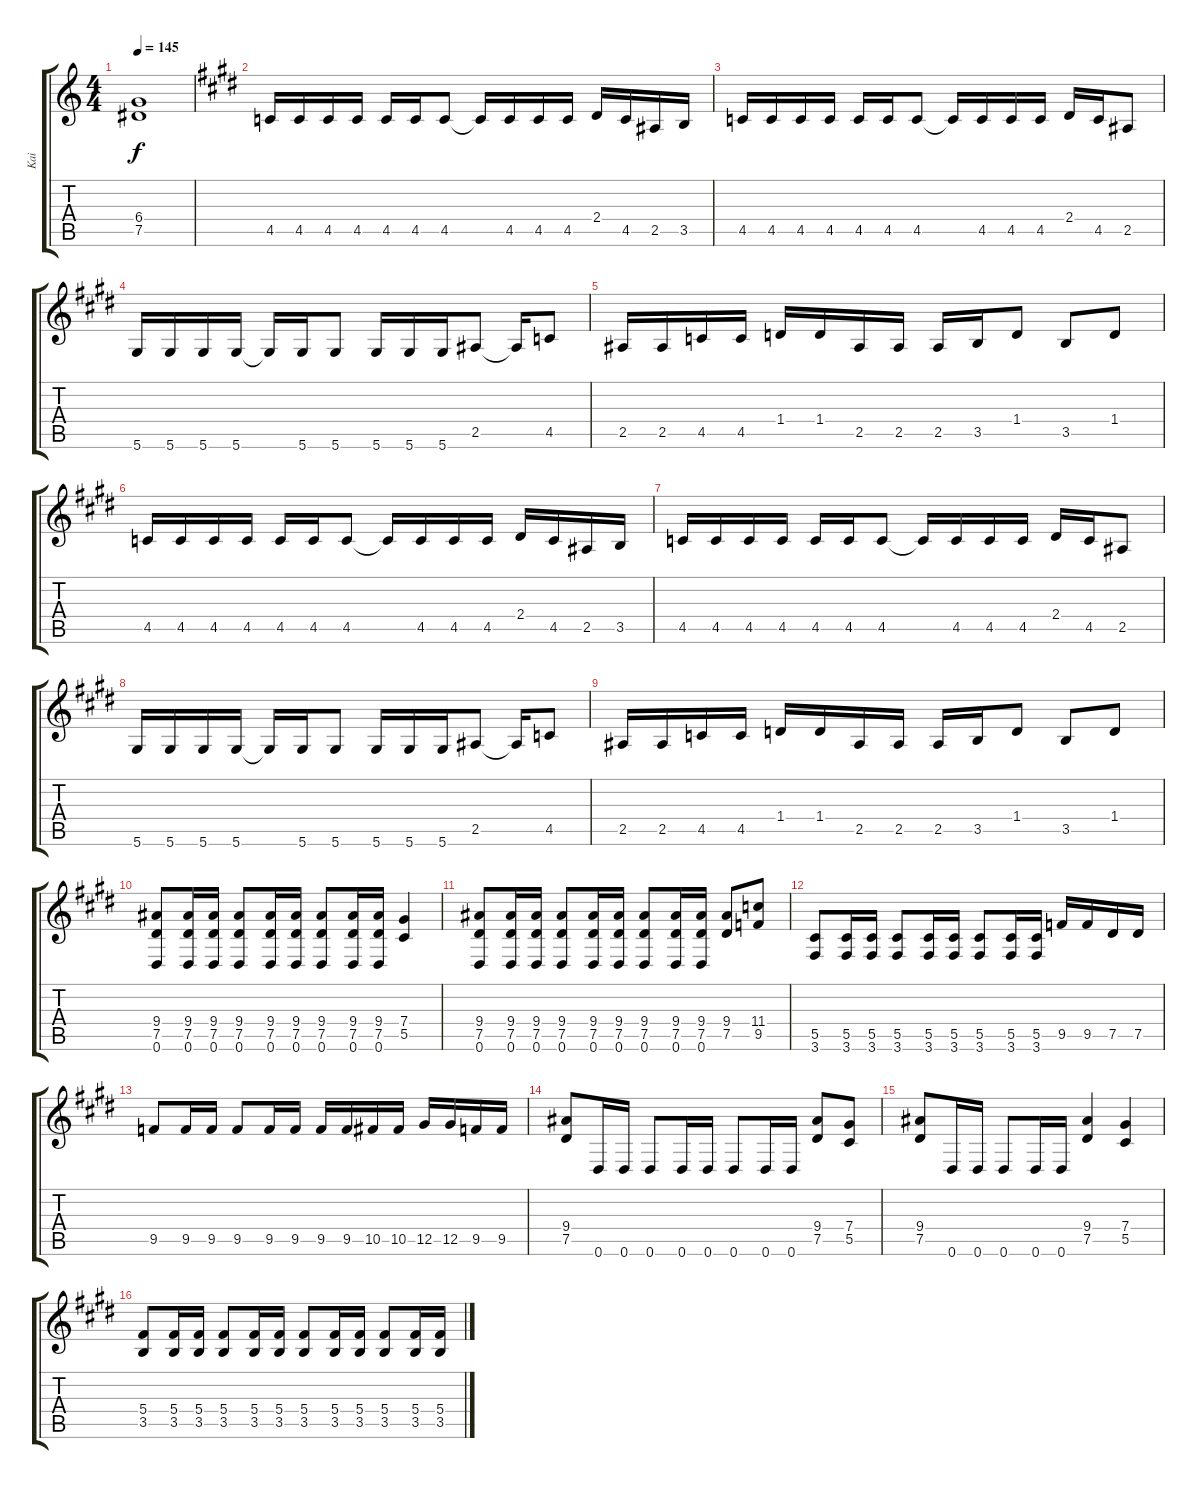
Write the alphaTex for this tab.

\track ("Kai" "Kai") {instrument distortionguitar}
\staff {score tabs}
\tuning (Eb4 Bb3 Gb3 Db3 Ab2 Eb2) {hide}
\ts (4 4)
\tempo 145
\clef g2
\ks c
(6.4 7.5).1{dy f} |
\ks e
4.5.16 4.5.16 4.5.16 4.5.16 4.5.16 4.5.16 4.5.8 4.5{t}.16 4.5.16 4.5.16 4.5.16 2.4.16 4.5.16 2.5.16 3.5.16 |
4.5.16 4.5.16 4.5.16 4.5.16 4.5.16 4.5.16 4.5.8 4.5{t}.16 4.5.16 4.5.16 4.5.16 2.4.16 4.5.16 2.5.8 |
5.6.16 5.6.16 5.6.16 5.6.16 5.6{t}.16 5.6.16 5.6.8 5.6.16 5.6.16 5.6.16 2.5.8 2.5{t}.16 4.5.8 |
2.5.16 2.5.16 4.5.16 4.5.16 1.4.16 1.4.16 2.5.16 2.5.16 2.5.16 3.5.16 1.4.8 3.5.8 1.4.8 |
4.5.16 4.5.16 4.5.16 4.5.16 4.5.16 4.5.16 4.5.8 4.5{t}.16 4.5.16 4.5.16 4.5.16 2.4.16 4.5.16 2.5.16 3.5.16 |
4.5.16 4.5.16 4.5.16 4.5.16 4.5.16 4.5.16 4.5.8 4.5{t}.16 4.5.16 4.5.16 4.5.16 2.4.16 4.5.16 2.5.8 |
5.6.16 5.6.16 5.6.16 5.6.16 5.6{t}.16 5.6.16 5.6.8 5.6.16 5.6.16 5.6.16 2.5.8 2.5{t}.16 4.5.8 |
2.5.16 2.5.16 4.5.16 4.5.16 1.4.16 1.4.16 2.5.16 2.5.16 2.5.16 3.5.16 1.4.8 3.5.8 1.4.8 |
(9.4 7.5 0.6).8 (9.4 7.5 0.6).16 (9.4 7.5 0.6).16 (9.4 7.5 0.6).8 (9.4 7.5 0.6).16 (9.4 7.5 0.6).16 (9.4 7.5 0.6).8 (9.4 7.5 0.6).16 (9.4 7.5 0.6).16 (7.4 5.5).4 |
(9.4 7.5 0.6).8 (9.4 7.5 0.6).16 (9.4 7.5 0.6).16 (9.4 7.5 0.6).8 (9.4 7.5 0.6).16 (9.4 7.5 0.6).16 (9.4 7.5 0.6).8 (9.4 7.5 0.6).16 (9.4 7.5 0.6).16 (9.4 7.5).8 (11.4 9.5).8 |
(5.5 3.6).8 (5.5 3.6).16 (5.5 3.6).16 (5.5 3.6).8 (5.5 3.6).16 (5.5 3.6).16 (5.5 3.6).8 (5.5 3.6).16 (5.5 3.6).16 9.5.16 9.5.16 7.5.16 7.5.16 |
9.5.8 9.5.16 9.5.16 9.5.8 9.5.16 9.5.16 9.5.16 9.5.16 10.5.16 10.5.16 12.5.16 12.5.16 9.5.16 9.5.16 |
(9.4 7.5).8 0.6.16 0.6.16 0.6.8 0.6.16 0.6.16 0.6.8 0.6.16 0.6.16 (9.4 7.5).8 (7.4 5.5).8 |
(9.4 7.5).8 0.6.16 0.6.16 0.6.8 0.6.16 0.6.16 (9.4 7.5).4 (7.4 5.5).4 |
(5.4 3.5).8 (5.4 3.5).16 (5.4 3.5).16 (5.4 3.5).8 (5.4 3.5).16 (5.4 3.5).16 (5.4 3.5).8 (5.4 3.5).16 (5.4 3.5).16 (5.4 3.5).8 (5.4 3.5).16 (5.4 3.5).16
